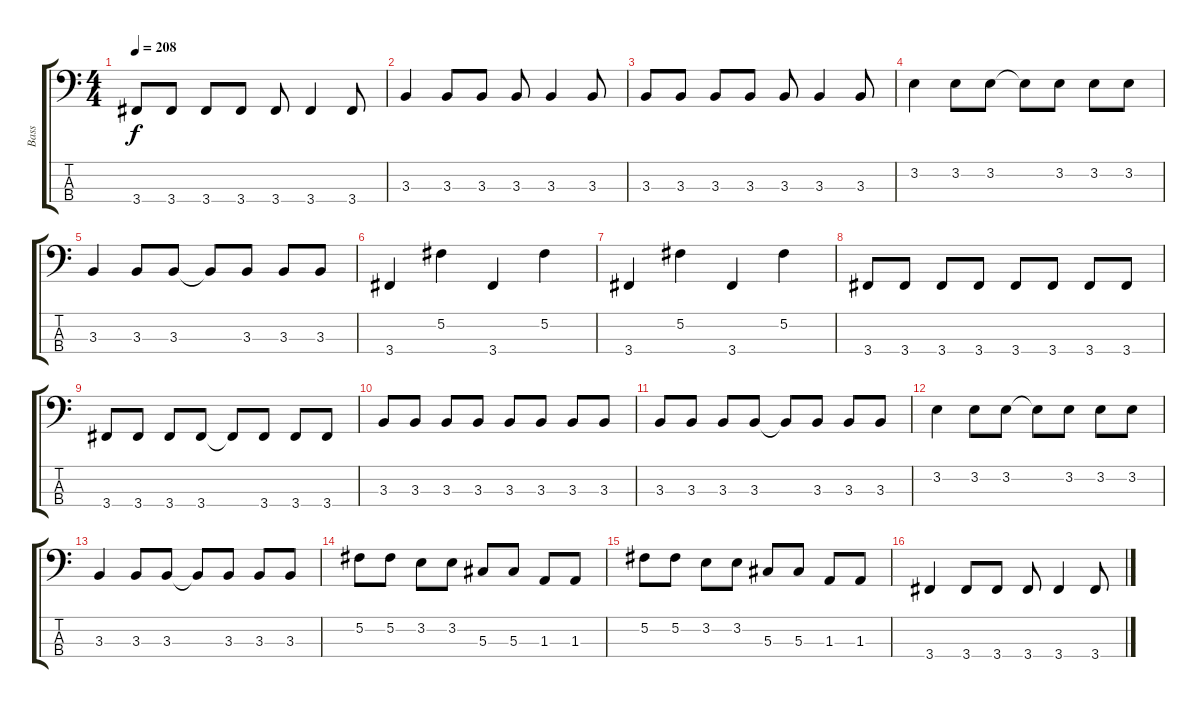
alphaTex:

\track ("Bass" "Bass") {instrument electricbassfinger}
\staff {score tabs}
\tuning (Gb2 Db2 Ab1 Eb1) {hide}
\ts (4 4)
\tempo 208
\clef f4
\ks c
3.4.8{dy f} 3.4.8 3.4.8 3.4.8 3.4.8 3.4.4 3.4.8 |
3.3.4 3.3.8 3.3.8 3.3.8 3.3.4 3.3.8 |
3.3.8 3.3.8 3.3.8 3.3.8 3.3.8 3.3.4 3.3.8 |
3.2.4 3.2.8 3.2.8 3.2{t}.8 3.2.8 3.2.8 3.2.8 |
3.3.4 3.3.8 3.3.8 3.3{t}.8 3.3.8 3.3.8 3.3.8 |
3.4.4 5.2.4 3.4.4 5.2.4 |
3.4.4 5.2.4 3.4.4 5.2.4 |
3.4.8 3.4.8 3.4.8 3.4.8 3.4.8 3.4.8 3.4.8 3.4.8 |
3.4.8 3.4.8 3.4.8 3.4.8 3.4{t}.8 3.4.8 3.4.8 3.4.8 |
3.3.8 3.3.8 3.3.8 3.3.8 3.3.8 3.3.8 3.3.8 3.3.8 |
3.3.8 3.3.8 3.3.8 3.3.8 3.3{t}.8 3.3.8 3.3.8 3.3.8 |
3.2.4 3.2.8 3.2.8 3.2{t}.8 3.2.8 3.2.8 3.2.8 |
3.3.4 3.3.8 3.3.8 3.3{t}.8 3.3.8 3.3.8 3.3.8 |
5.2.8 5.2.8 3.2.8 3.2.8 5.3.8 5.3.8 1.3.8 1.3.8 |
5.2.8 5.2.8 3.2.8 3.2.8 5.3.8 5.3.8 1.3.8 1.3.8 |
3.4.4 3.4.8 3.4.8 3.4.8 3.4.4 3.4.8
